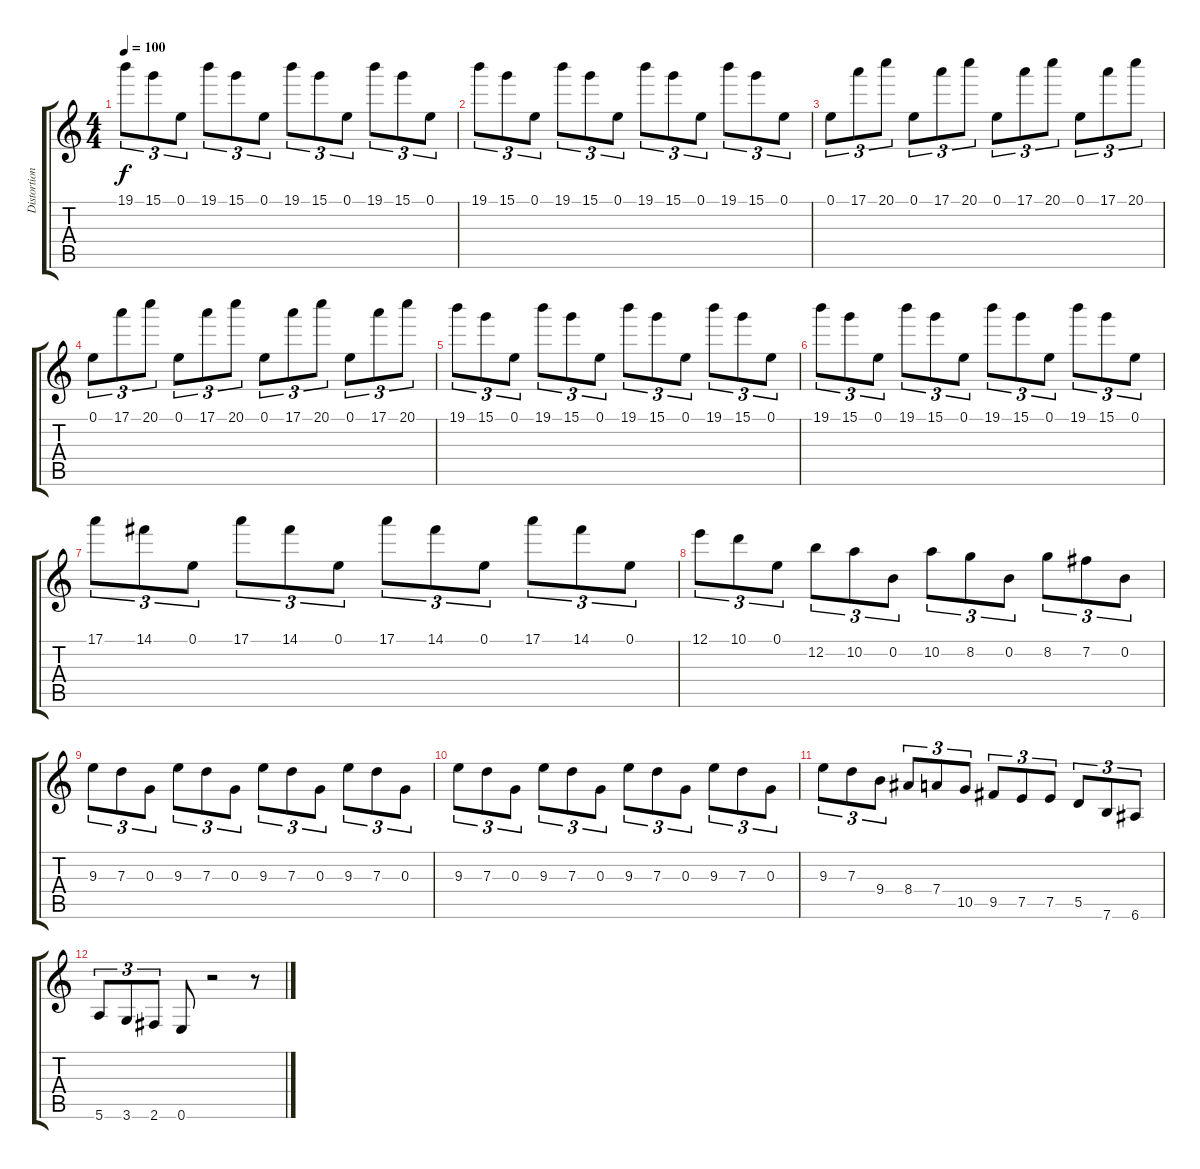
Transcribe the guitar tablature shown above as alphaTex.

\track ("Distortion Guitar" "Distortion") {instrument distortionguitar}
\staff {score tabs}
\tuning (E4 B3 G3 D3 A2 E2) {hide}
\ts (4 4)
\tempo 100
\clef g2
\ks c
19.1.8{tu (3 2) dy f instrument distortionguitar} 15.1.8{tu (3 2)} 0.1.8{tu (3 2)} 19.1.8{tu (3 2)} 15.1.8{tu (3 2)} 0.1.8{tu (3 2)} 19.1.8{tu (3 2)} 15.1.8{tu (3 2)} 0.1.8{tu (3 2)} 19.1.8{tu (3 2)} 15.1.8{tu (3 2)} 0.1.8{tu (3 2)} |
19.1.8{tu (3 2)} 15.1.8{tu (3 2)} 0.1.8{tu (3 2)} 19.1.8{tu (3 2)} 15.1.8{tu (3 2)} 0.1.8{tu (3 2)} 19.1.8{tu (3 2)} 15.1.8{tu (3 2)} 0.1.8{tu (3 2)} 19.1.8{tu (3 2)} 15.1.8{tu (3 2)} 0.1.8{tu (3 2)} |
0.1.8{tu (3 2)} 17.1.8{tu (3 2)} 20.1.8{tu (3 2)} 0.1.8{tu (3 2)} 17.1.8{tu (3 2)} 20.1.8{tu (3 2)} 0.1.8{tu (3 2)} 17.1.8{tu (3 2)} 20.1.8{tu (3 2)} 0.1.8{tu (3 2)} 17.1.8{tu (3 2)} 20.1.8{tu (3 2)} |
0.1.8{tu (3 2)} 17.1.8{tu (3 2)} 20.1.8{tu (3 2)} 0.1.8{tu (3 2)} 17.1.8{tu (3 2)} 20.1.8{tu (3 2)} 0.1.8{tu (3 2)} 17.1.8{tu (3 2)} 20.1.8{tu (3 2)} 0.1.8{tu (3 2)} 17.1.8{tu (3 2)} 20.1.8{tu (3 2)} |
19.1.8{tu (3 2)} 15.1.8{tu (3 2)} 0.1.8{tu (3 2)} 19.1.8{tu (3 2)} 15.1.8{tu (3 2)} 0.1.8{tu (3 2)} 19.1.8{tu (3 2)} 15.1.8{tu (3 2)} 0.1.8{tu (3 2)} 19.1.8{tu (3 2)} 15.1.8{tu (3 2)} 0.1.8{tu (3 2)} |
19.1.8{tu (3 2)} 15.1.8{tu (3 2)} 0.1.8{tu (3 2)} 19.1.8{tu (3 2)} 15.1.8{tu (3 2)} 0.1.8{tu (3 2)} 19.1.8{tu (3 2)} 15.1.8{tu (3 2)} 0.1.8{tu (3 2)} 19.1.8{tu (3 2)} 15.1.8{tu (3 2)} 0.1.8{tu (3 2)} |
17.1.8{tu (3 2)} 14.1.8{tu (3 2)} 0.1.8{tu (3 2)} 17.1.8{tu (3 2)} 14.1.8{tu (3 2)} 0.1.8{tu (3 2)} 17.1.8{tu (3 2)} 14.1.8{tu (3 2)} 0.1.8{tu (3 2)} 17.1.8{tu (3 2)} 14.1.8{tu (3 2)} 0.1.8{tu (3 2)} |
12.1.8{tu (3 2)} 10.1.8{tu (3 2)} 0.1.8{tu (3 2)} 12.2.8{tu (3 2)} 10.2.8{tu (3 2)} 0.2.8{tu (3 2)} 10.2.8{tu (3 2)} 8.2.8{tu (3 2)} 0.2.8{tu (3 2)} 8.2.8{tu (3 2)} 7.2.8{tu (3 2)} 0.2.8{tu (3 2)} |
9.3.8{tu (3 2)} 7.3.8{tu (3 2)} 0.3.8{tu (3 2)} 9.3.8{tu (3 2)} 7.3.8{tu (3 2)} 0.3.8{tu (3 2)} 9.3.8{tu (3 2)} 7.3.8{tu (3 2)} 0.3.8{tu (3 2)} 9.3.8{tu (3 2)} 7.3.8{tu (3 2)} 0.3.8{tu (3 2)} |
9.3.8{tu (3 2)} 7.3.8{tu (3 2)} 0.3.8{tu (3 2)} 9.3.8{tu (3 2)} 7.3.8{tu (3 2)} 0.3.8{tu (3 2)} 9.3.8{tu (3 2)} 7.3.8{tu (3 2)} 0.3.8{tu (3 2)} 9.3.8{tu (3 2)} 7.3.8{tu (3 2)} 0.3.8{tu (3 2)} |
9.3.8{tu (3 2)} 7.3.8{tu (3 2)} 9.4.8{tu (3 2)} 8.4.8{tu (3 2)} 7.4.8{tu (3 2)} 10.5.8{tu (3 2)} 9.5.8{tu (3 2)} 7.5.8{tu (3 2)} 7.5.8{tu (3 2)} 5.5.8{tu (3 2)} 7.6.8{tu (3 2)} 6.6.8{tu (3 2)} |
5.6.8{tu (3 2)} 3.6.8{tu (3 2)} 2.6.8{tu (3 2)} 0.6.8 r.2 r.8
